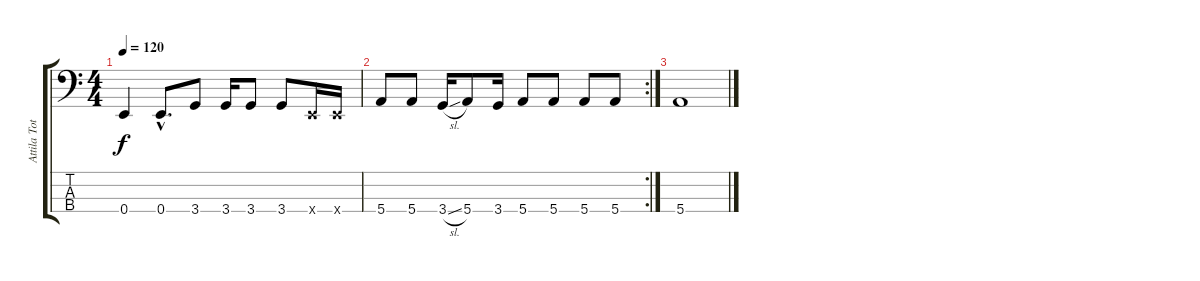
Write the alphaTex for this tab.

\track ("Attila Toth" "Attila Tot") {instrument electricbasspick}
\staff {score tabs}
\tuning (G2 D2 A1 E1) {hide}
\ts (4 4)
\tempo 120
\clef f4
\ks c
0.4.4{dy f} 0.4{hac}.8{d} 3.4.8 3.4.16 3.4.8 3.4.8 0.4{x}.16 0.4{x}.16 |
\rc 2
5.4.8 5.4.8 3.4{sl}.16 5.4.8 3.4.16 5.4.8 5.4.8 5.4.8 5.4.8 |
5.4.1
